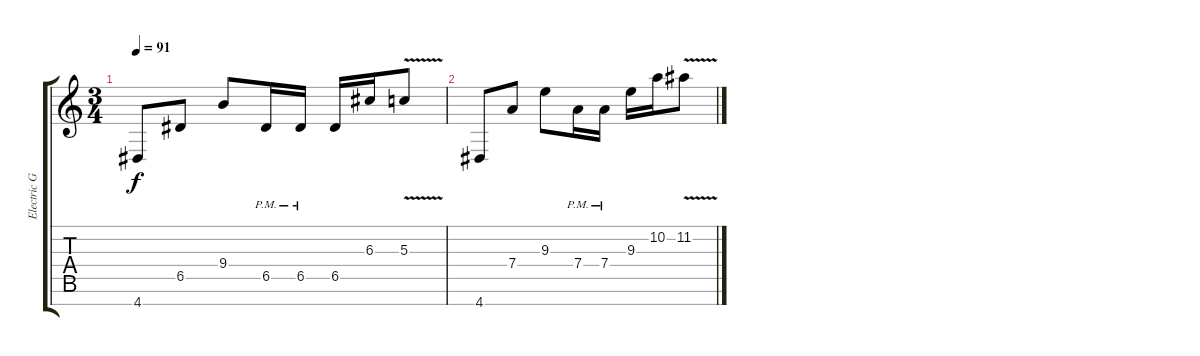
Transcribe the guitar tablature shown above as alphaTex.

\track ("Electric Guitar 2" "Electric G") {instrument distortionguitar}
\staff {score tabs}
\tuning (E4 B3 G3 D3 A2 E2 B1) {hide}
\ts (3 4)
\tempo 91
\clef g2
\ks c
4.7.8{dy f} 6.5.8 9.4.8 6.5{pm}.16 6.5{pm}.16 6.5.16 6.3.16 5.3{v}.8 |
4.7.8 7.4.8 9.3.8 7.4{pm}.16 7.4{pm}.16 9.3.16 10.2.16 11.2{v}.8
